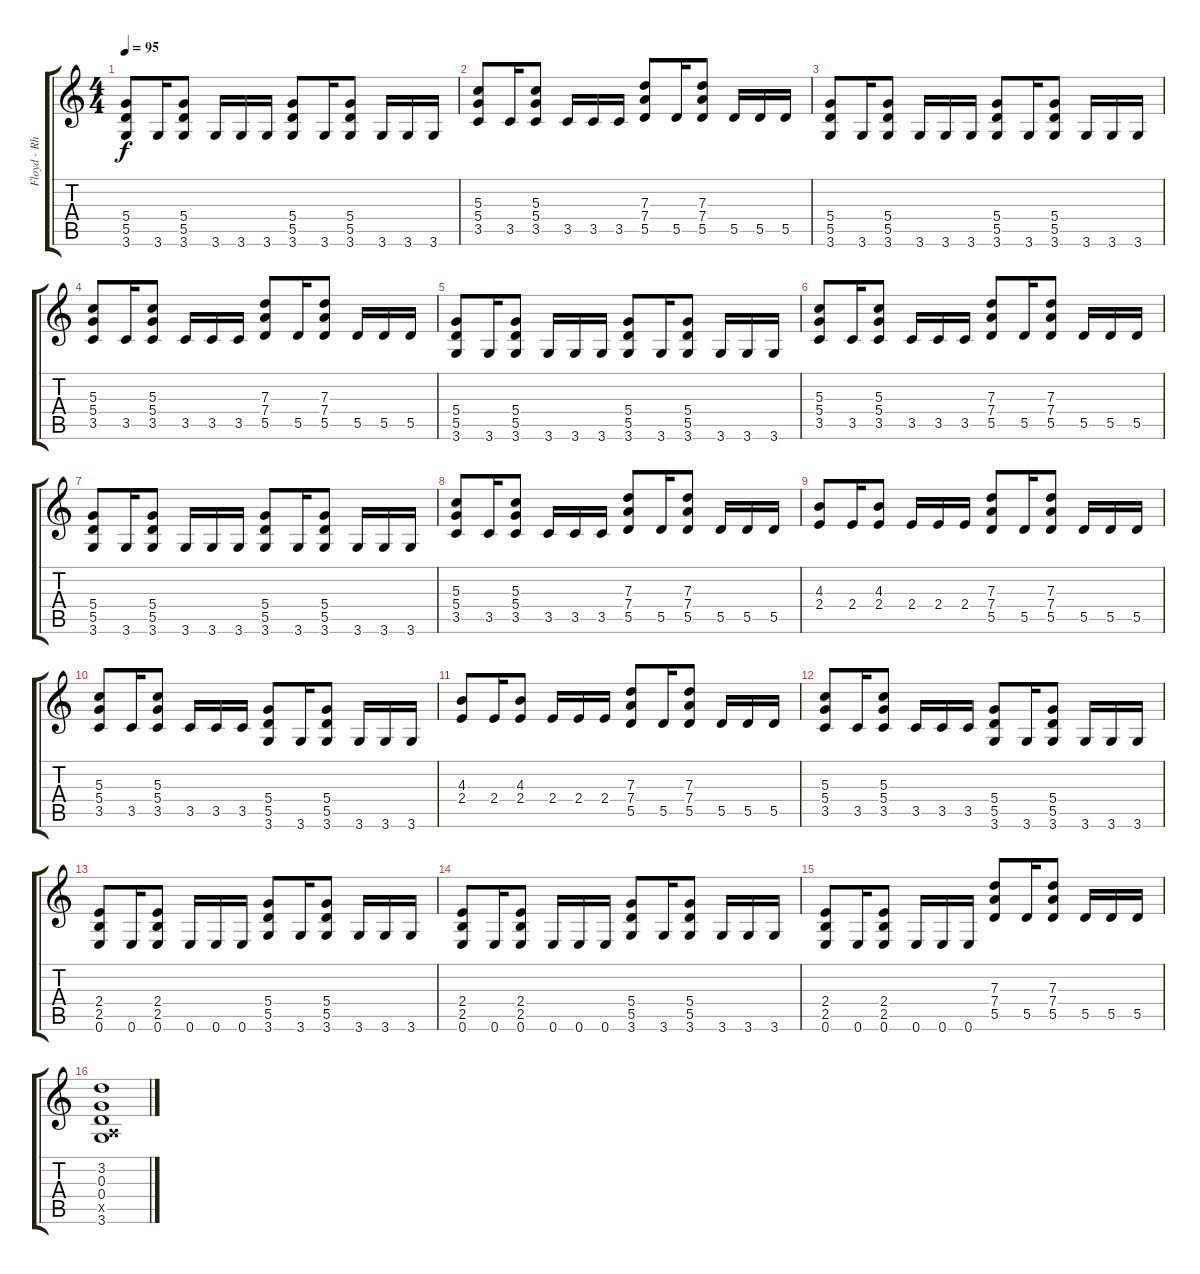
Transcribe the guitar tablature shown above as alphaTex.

\track ("Floyd - Rhythm Guitar 2" "Floyd - Rh") {instrument distortionguitar}
\staff {score tabs}
\tuning (E4 B3 G3 D3 A2 E2) {hide}
\ts (4 4)
\tempo 95
\clef g2
\ks c
(5.4 5.5 3.6).8{dy f} 3.6.16 (5.4 5.5 3.6).8 3.6.16 3.6.16 3.6.16 (5.4 5.5 3.6).8 3.6.16 (5.4 5.5 3.6).8 3.6.16 3.6.16 3.6.16 |
(5.3 5.4 3.5).8 3.5.16 (5.3 5.4 3.5).8 3.5.16 3.5.16 3.5.16 (7.3 7.4 5.5).8 5.5.16 (7.3 7.4 5.5).8 5.5.16 5.5.16 5.5.16 |
(5.4 5.5 3.6).8 3.6.16 (5.4 5.5 3.6).8 3.6.16 3.6.16 3.6.16 (5.4 5.5 3.6).8 3.6.16 (5.4 5.5 3.6).8 3.6.16 3.6.16 3.6.16 |
(5.3 5.4 3.5).8 3.5.16 (5.3 5.4 3.5).8 3.5.16 3.5.16 3.5.16 (7.3 7.4 5.5).8 5.5.16 (7.3 7.4 5.5).8 5.5.16 5.5.16 5.5.16 |
(5.4 5.5 3.6).8 3.6.16 (5.4 5.5 3.6).8 3.6.16 3.6.16 3.6.16 (5.4 5.5 3.6).8 3.6.16 (5.4 5.5 3.6).8 3.6.16 3.6.16 3.6.16 |
(5.3 5.4 3.5).8 3.5.16 (5.3 5.4 3.5).8 3.5.16 3.5.16 3.5.16 (7.3 7.4 5.5).8 5.5.16 (7.3 7.4 5.5).8 5.5.16 5.5.16 5.5.16 |
(5.4 5.5 3.6).8 3.6.16 (5.4 5.5 3.6).8 3.6.16 3.6.16 3.6.16 (5.4 5.5 3.6).8 3.6.16 (5.4 5.5 3.6).8 3.6.16 3.6.16 3.6.16 |
(5.3 5.4 3.5).8 3.5.16 (5.3 5.4 3.5).8 3.5.16 3.5.16 3.5.16 (7.3 7.4 5.5).8 5.5.16 (7.3 7.4 5.5).8 5.5.16 5.5.16 5.5.16 |
(4.3 2.4).8 2.4.16 (4.3 2.4).8 2.4.16 2.4.16 2.4.16 (7.3 7.4 5.5).8 5.5.16 (7.3 7.4 5.5).8 5.5.16 5.5.16 5.5.16 |
(5.3 5.4 3.5).8 3.5.16 (5.3 5.4 3.5).8 3.5.16 3.5.16 3.5.16 (5.4 5.5 3.6).8 3.6.16 (5.4 5.5 3.6).8 3.6.16 3.6.16 3.6.16 |
(4.3 2.4).8 2.4.16 (4.3 2.4).8 2.4.16 2.4.16 2.4.16 (7.3 7.4 5.5).8 5.5.16 (7.3 7.4 5.5).8 5.5.16 5.5.16 5.5.16 |
(5.3 5.4 3.5).8 3.5.16 (5.3 5.4 3.5).8 3.5.16 3.5.16 3.5.16 (5.4 5.5 3.6).8 3.6.16 (5.4 5.5 3.6).8 3.6.16 3.6.16 3.6.16 |
(2.4 2.5 0.6).8 0.6.16 (2.4 2.5 0.6).8 0.6.16 0.6.16 0.6.16 (5.4 5.5 3.6).8 3.6.16 (5.4 5.5 3.6).8 3.6.16 3.6.16 3.6.16 |
(2.4 2.5 0.6).8 0.6.16 (2.4 2.5 0.6).8 0.6.16 0.6.16 0.6.16 (5.4 5.5 3.6).8 3.6.16 (5.4 5.5 3.6).8 3.6.16 3.6.16 3.6.16 |
(2.4 2.5 0.6).8 0.6.16 (2.4 2.5 0.6).8 0.6.16 0.6.16 0.6.16 (7.3 7.4 5.5).8 5.5.16 (7.3 7.4 5.5).8 5.5.16 5.5.16 5.5.16 |
(3.2 0.3 0.4 0.5{x} 3.6).1{volume 10}
